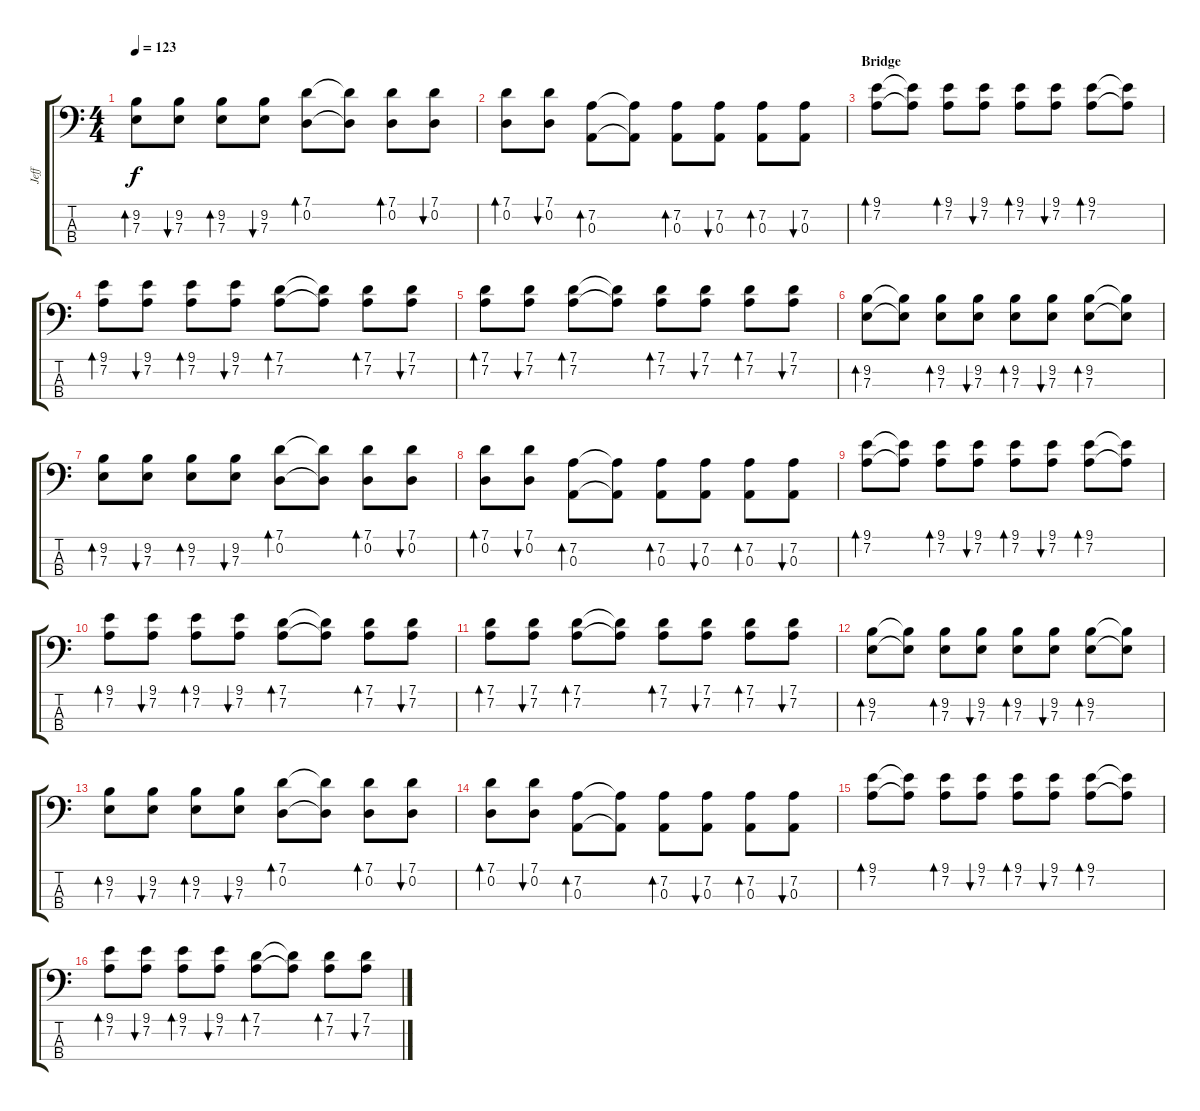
\track ("Jeff" "Jeff") {instrument electricbasspick}
\staff {score tabs}
\tuning (G2 D2 A1 E1) {hide}
\ts (4 4)
\tempo 123
\clef f4
\ks c
(9.2 7.3).8{bd 60 dy f} (9.2 7.3).8{bu 60} (9.2 7.3).8{bd 60} (9.2 7.3).8{bu 60} (7.1 0.2).8{bd 60} (7.1{t} 0.2{t}).8 (7.1 0.2).8{bd 60} (7.1 0.2).8{bu 60} |
(7.1 0.2).8{bd 60} (7.1 0.2).8{bu 60} (7.2 0.3).8{bd 60} (7.2{t} 0.3{t}).8 (7.2 0.3).8{bd 60} (7.2 0.3).8{bu 60} (7.2 0.3).8{bd 60} (7.2 0.3).8{bu 60} |
\section ("" "Bridge")
(9.1 7.2).8{bd 60} (9.1{t} 7.2{t}).8 (9.1 7.2).8{bd 60} (9.1 7.2).8{bu 60} (9.1 7.2).8{bd 60} (9.1 7.2).8{bu 60} (9.1 7.2).8{bd 60} (9.1{t} 7.2{t}).8 |
(9.1 7.2).8{bd 60} (9.1 7.2).8{bu 60} (9.1 7.2).8{bd 60} (9.1 7.2).8{bu 60} (7.1 7.2).8{bd 60} (7.1{t} 7.2{t}).8 (7.1 7.2).8{bd 60} (7.1 7.2).8{bu 60} |
(7.1 7.2).8{bd 60} (7.1 7.2).8{bu 60} (7.1 7.2).8{bd 60} (7.1{t} 7.2{t}).8 (7.1 7.2).8{bd 60} (7.1 7.2).8{bu 60} (7.1 7.2).8{bd 60} (7.1 7.2).8{bu 60} |
(9.2 7.3).8{bd 60} (9.2{t} 7.3{t}).8 (9.2 7.3).8{bd 60} (9.2 7.3).8{bu 60} (9.2 7.3).8{bd 60} (9.2 7.3).8{bu 60} (9.2 7.3).8{bd 60} (9.2{t} 7.3{t}).8 |
(9.2 7.3).8{bd 60} (9.2 7.3).8{bu 60} (9.2 7.3).8{bd 60} (9.2 7.3).8{bu 60} (7.1 0.2).8{bd 60} (7.1{t} 0.2{t}).8 (7.1 0.2).8{bd 60} (7.1 0.2).8{bu 60} |
(7.1 0.2).8{bd 60} (7.1 0.2).8{bu 60} (7.2 0.3).8{bd 60} (7.2{t} 0.3{t}).8 (7.2 0.3).8{bd 60} (7.2 0.3).8{bu 60} (7.2 0.3).8{bd 60} (7.2 0.3).8{bu 60} |
(9.1 7.2).8{bd 60} (9.1{t} 7.2{t}).8 (9.1 7.2).8{bd 60} (9.1 7.2).8{bu 60} (9.1 7.2).8{bd 60} (9.1 7.2).8{bu 60} (9.1 7.2).8{bd 60} (9.1{t} 7.2{t}).8 |
(9.1 7.2).8{bd 60} (9.1 7.2).8{bu 60} (9.1 7.2).8{bd 60} (9.1 7.2).8{bu 60} (7.1 7.2).8{bd 60} (7.1{t} 7.2{t}).8 (7.1 7.2).8{bd 60} (7.1 7.2).8{bu 60} |
(7.1 7.2).8{bd 60} (7.1 7.2).8{bu 60} (7.1 7.2).8{bd 60} (7.1{t} 7.2{t}).8 (7.1 7.2).8{bd 60} (7.1 7.2).8{bu 60} (7.1 7.2).8{bd 60} (7.1 7.2).8{bu 60} |
(9.2 7.3).8{bd 60} (9.2{t} 7.3{t}).8 (9.2 7.3).8{bd 60} (9.2 7.3).8{bu 60} (9.2 7.3).8{bd 60} (9.2 7.3).8{bu 60} (9.2 7.3).8{bd 60} (9.2{t} 7.3{t}).8 |
(9.2 7.3).8{bd 60} (9.2 7.3).8{bu 60} (9.2 7.3).8{bd 60} (9.2 7.3).8{bu 60} (7.1 0.2).8{bd 60} (7.1{t} 0.2{t}).8 (7.1 0.2).8{bd 60} (7.1 0.2).8{bu 60} |
(7.1 0.2).8{bd 60} (7.1 0.2).8{bu 60} (7.2 0.3).8{bd 60} (7.2{t} 0.3{t}).8 (7.2 0.3).8{bd 60} (7.2 0.3).8{bu 60} (7.2 0.3).8{bd 60} (7.2 0.3).8{bu 60} |
(9.1 7.2).8{bd 60} (9.1{t} 7.2{t}).8 (9.1 7.2).8{bd 60} (9.1 7.2).8{bu 60} (9.1 7.2).8{bd 60} (9.1 7.2).8{bu 60} (9.1 7.2).8{bd 60} (9.1{t} 7.2{t}).8 |
(9.1 7.2).8{bd 60} (9.1 7.2).8{bu 60} (9.1 7.2).8{bd 60} (9.1 7.2).8{bu 60} (7.1 7.2).8{bd 60} (7.1{t} 7.2{t}).8 (7.1 7.2).8{bd 60} (7.1 7.2).8{bu 60}
